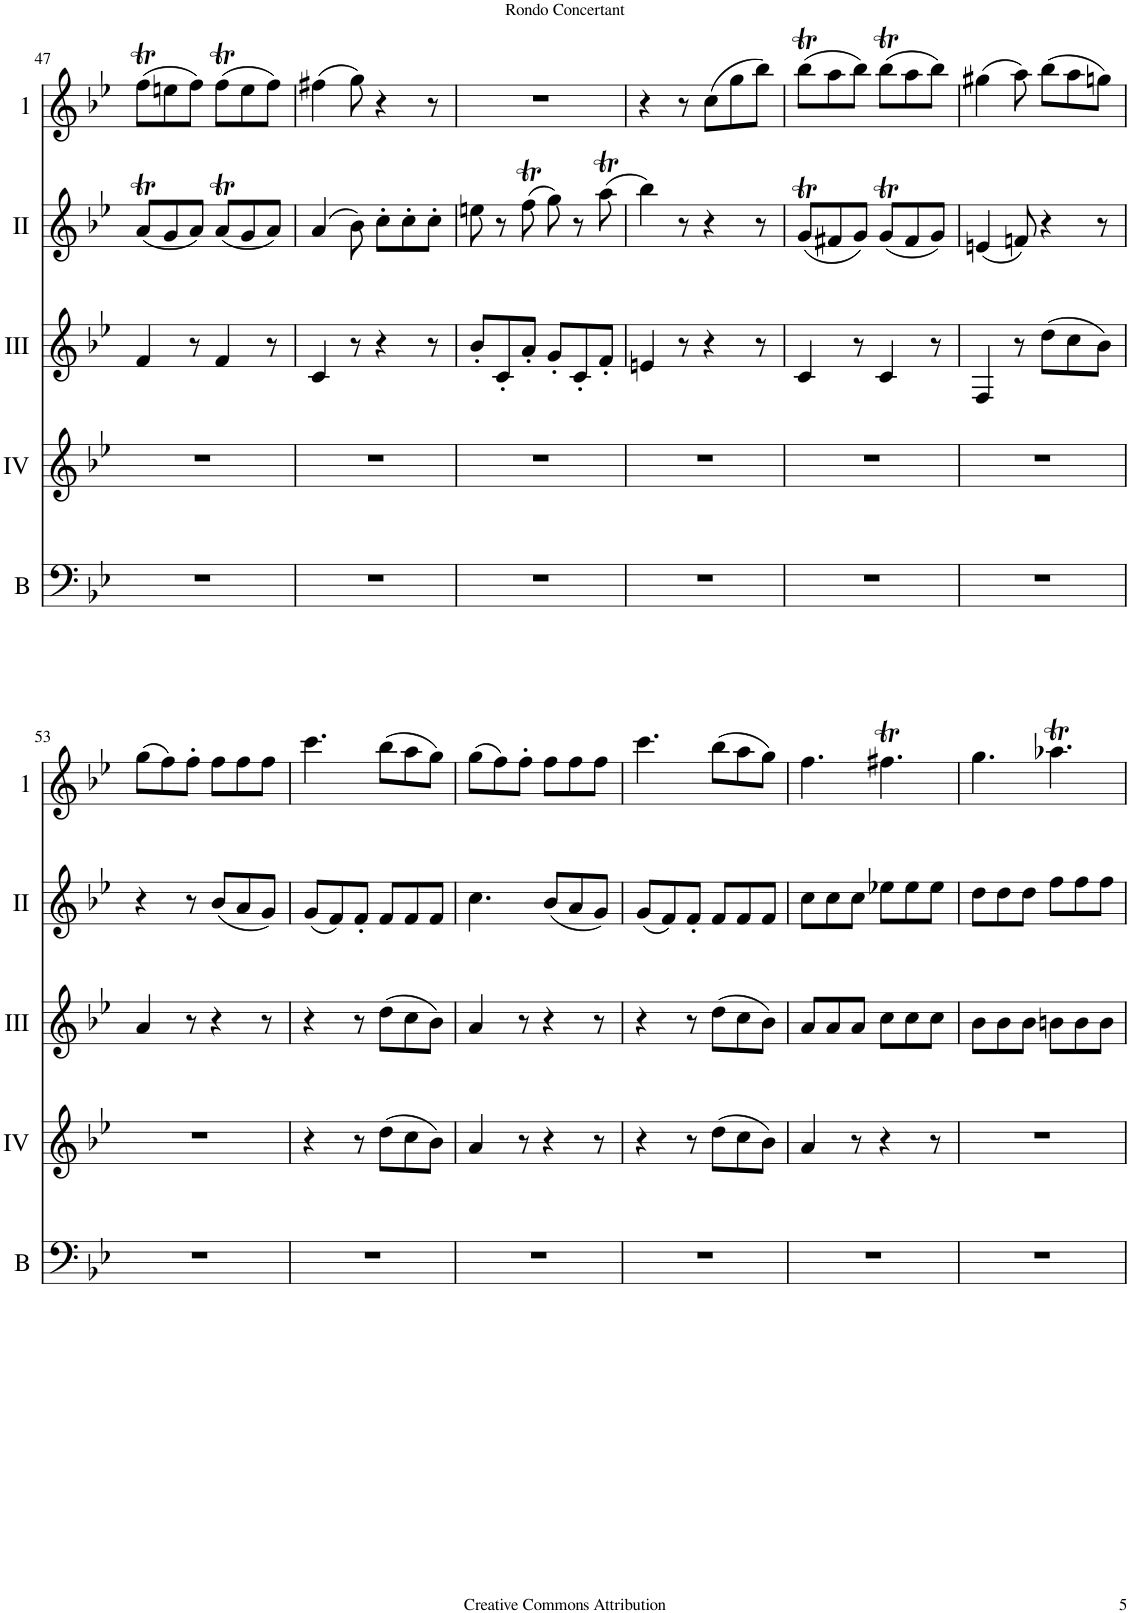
**kern	**kern	**kern	**kern	**kern
*part5	*part4	*part3	*part2	*part1
*staff5	*staff4	*staff3	*staff2	*staff1
*I"Basson	*I"Acc. 4	*I"Acc. 3	*I"Acc. 2	*I"Acc. 1
*I'B	*	*	*	*
!!LO:PB:g=z
*clefF4	*clefG2	*clefG2	*clefG2	*clefG2
*Trd7c12	*Trd7c12	*	*	*
*k[b-e-]	*k[b-e-]	*k[b-e-]	*k[b-e-]	*k[b-e-]
*M6/8	*M6/8	*M6/8	*M6/8	*M6/8
=47	=47	=47	=47	=47
2.r	2.r	4f/	(8at/L	(8ffT\L
.	.	.	8g/	8een\
.	.	8r	8a/J)	8ff\J)
.	.	4f/	(8at/L	(8ffT\L
.	.	.	8g/	8ee\
.	.	8r	8a/J)	8ff\J)
=48	=48	=48	=48	=48
2.r	2.r	4c/	(4a/	(4ff#X\
.	.	8r	8b-\)	8gg\)
.	.	4r	8cc'\L	4r
.	.	.	8cc'\	.
.	.	8r	8cc'\J	8r
=49	=49	=49	=49	=49
2.r	2.r	8b-'/L	8een\	2.r
.	.	8c'/	8r	.
.	.	8a'/J	(8ffT\	.
.	.	8g'/L	8gg\)	.
.	.	8c'/	8r	.
.	.	8f'/J	(8aat\	.
=50	=50	=50	=50	=50
2.r	2.r	4en/	4bb-\)	4r
.	.	8r	8r	8r
.	.	4r	4r	(8cc\L
.	.	.	.	8gg\
.	.	8r	8r	8bb-\J)
=51	=51	=51	=51	=51
2.r	2.r	4c/	(8gT/L	(8bb-T\L
.	.	.	8f#X/	8aa\
.	.	8r	8g/J)	8bb-\J)
.	.	4c/	(8gT/L	(8bb-T\L
.	.	.	8f#/	8aa\
.	.	8r	8g/J)	8bb-\J)
=52	=52	=52	=52	=52
2.r	2.r	4F/	(4en/	(4gg#X\
.	.	8r	8fn/)	8aa\)
.	.	(8dd\L	4r	(8bb-\L
.	.	8cc\	.	8aa\
.	.	8b-\J)	8r	8ggn\J)
!!LO:LB:g=z
=53	=53	=53	=53	=53
2.r	2.r	4a/	4r	(8gg\L
.	.	.	.	8ff\)
.	.	8r	8r	8ff'\J
.	.	4r	(8b-/L	8ff\L
.	.	.	8a/	8ff\
.	.	8r	8g/J)	8ff\J
=54	=54	=54	=54	=54
2.r	4r	4r	(8g/L	4.ccc\
.	.	.	8f/)	.
.	8r	8r	8f'/J	.
.	(8dd\L	(8dd\L	8f/L	(8bb-\L
.	8cc\	8cc\	8f/	8aa\
.	8b-\J)	8b-\J)	8f/J	8gg\J)
=55	=55	=55	=55	=55
2.r	4a/	4a/	4.cc\	(8gg\L
.	.	.	.	8ff\)
.	8r	8r	.	8ff'\J
.	4r	4r	(8b-/L	8ff\L
.	.	.	8a/	8ff\
.	8r	8r	8g/J)	8ff\J
=56	=56	=56	=56	=56
2.r	4r	4r	(8g/L	4.ccc\
.	.	.	8f/)	.
.	8r	8r	8f'/J	.
.	(8dd\L	(8dd\L	8f/L	(8bb-\L
.	8cc\	8cc\	8f/	8aa\
.	8b-\J)	8b-\J)	8f/J	8gg\J)
=57	=57	=57	=57	=57
2.r	4a/	8a/L	8cc\L	4.ff\
.	.	8a/	8cc\	.
.	8r	8a/J	8cc\J	.
.	4r	8cc\L	8ee-X\L	4.ff#Xt\
.	.	8cc\	8ee-\	.
.	8r	8cc\J	8ee-\J	.
=58	=58	=58	=58	=58
2.r	2.r	8b-\L	8dd\L	4.gg\
.	.	8b-\	8dd\	.
.	.	8b-\J	8dd\J	.
.	.	8bn\L	8ff\L	4.aa-XT\
.	.	8b\	8ff\	.
.	.	8b\J	8ff\J	.
=	=	=	=	=
*-	*-	*-	*-	*-
